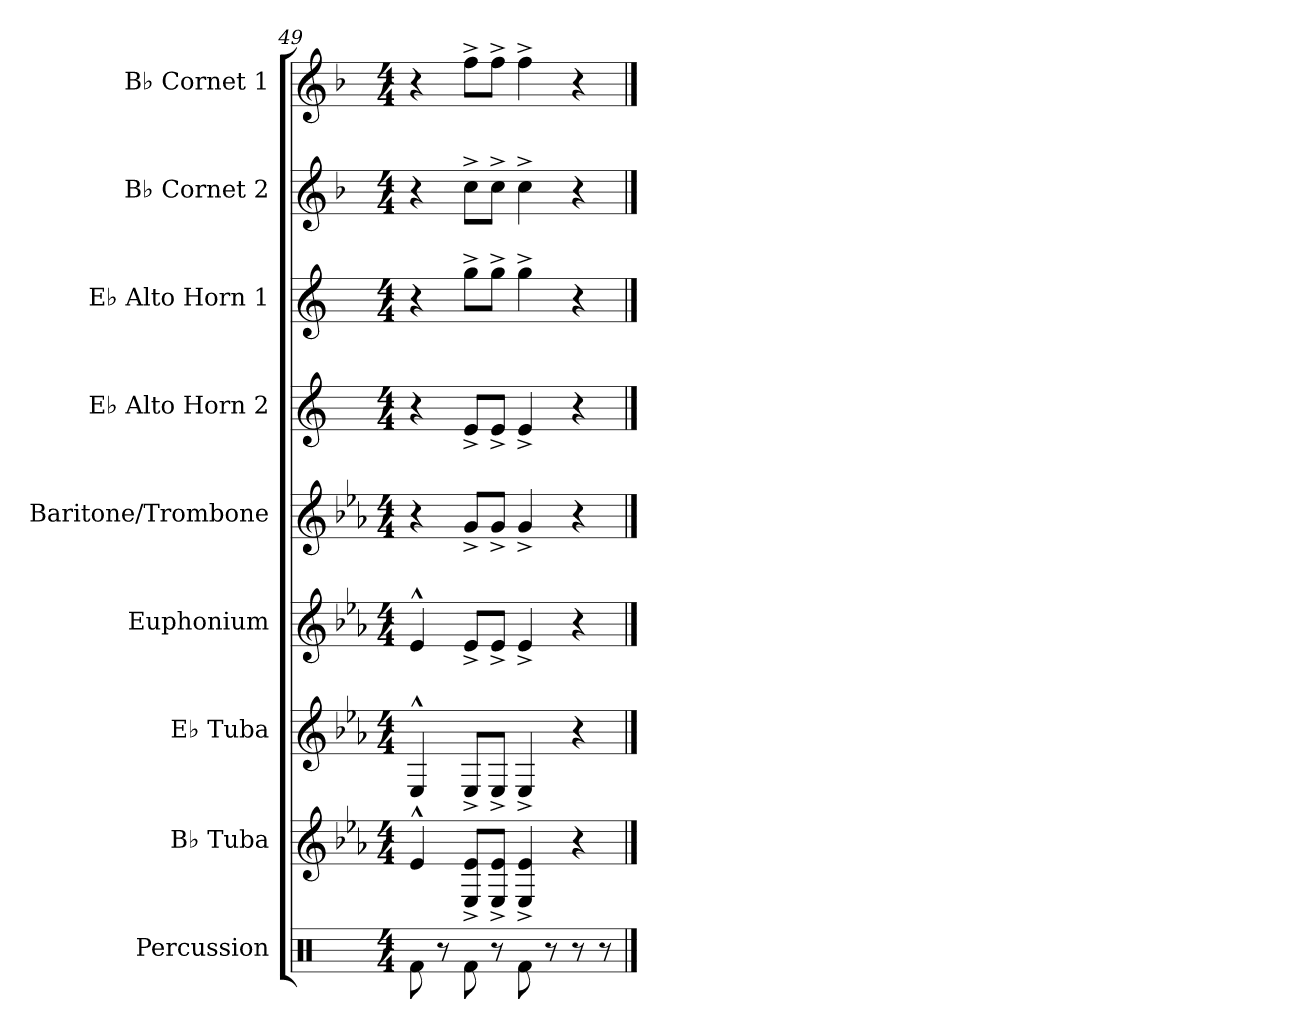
**kern	**kern	**kern	**kern	**kern	**kern	**kern	**kern	**kern
*part9	*part8	*part7	*part6	*part5	*part4	*part3	*part2	*part1
*staff9	*staff8	*staff7	*staff6	*staff5	*staff4	*staff3	*staff2	*staff1
*I"Percussion	*I"B♭ Tuba	*I"E♭ Tuba	*I"Euphonium	*I"Baritone/Trombone	*I"E♭ Alto Horn 2	*I"E♭ Alto Horn 1	*I"B♭ Cornet 2	*I"B♭ Cornet 1
*I'Perc.	*I'B♭ Tu.	*I'E♭ Tu.	*I'Euph.	*I'Bar./Trb.	*I'E♭ A. Hn. 2	*I'E♭ A. Hn. 1	*I'B♭ Cnt. 2	*I'B♭ Cnt. 1
*clefX	*clefG2	*clefG2	*clefG2	*clefG2	*clefG2	*clefG2	*clefG2	*clefG2
*	*ITrd15c26	*ITrd12c21	*ITrd8c14	*ITrd8c14	*ITrd5c9	*ITrd5c9	*ITrd1c2	*ITrd1c2
*k[]	*k[b-e-a-]	*k[b-e-a-]	*k[b-e-a-]	*k[b-e-a-]	*k[b-e-a-]	*k[b-e-a-]	*k[b-e-a-]	*k[b-e-a-]
*M4/4	*M4/4	*M4/4	*M4/4	*M4/4	*M4/4	*M4/4	*M4/4	*M4/4
=49	=49	=49	=49	=49	=49	=49	=49	=49
8Rf\	4EE-^^/	4EE-^^/	4E-^^/	4r	4r	4r	4r	4r
8r	.	.	.	.	.	.	.	.
8Rf\	8EEE-/^ 8EE-/^L	8EE-^/L	8E-^/L	8G^/L	8G^/L	8b-^\L	8b-^\L	8ee-^\L
8r	8EEE-/^ 8EE-/^J	8EE-^/J	8E-^/J	8G^/J	8G^/J	8b-^\J	8b-^\J	8ee-^\J
8Rf\	4EEE-/^ 4EE-/^	4EE-^/	4E-^/	4G^/	4G^/	4b-^\	4b-^\	4ee-^\
8r	.	.	.	.	.	.	.	.
8r	4r	4r	4r	4r	4r	4r	4r	4r
8r	.	.	.	.	.	.	.	.
==	==	==	==	==	==	==	==	==
*-	*-	*-	*-	*-	*-	*-	*-	*-
